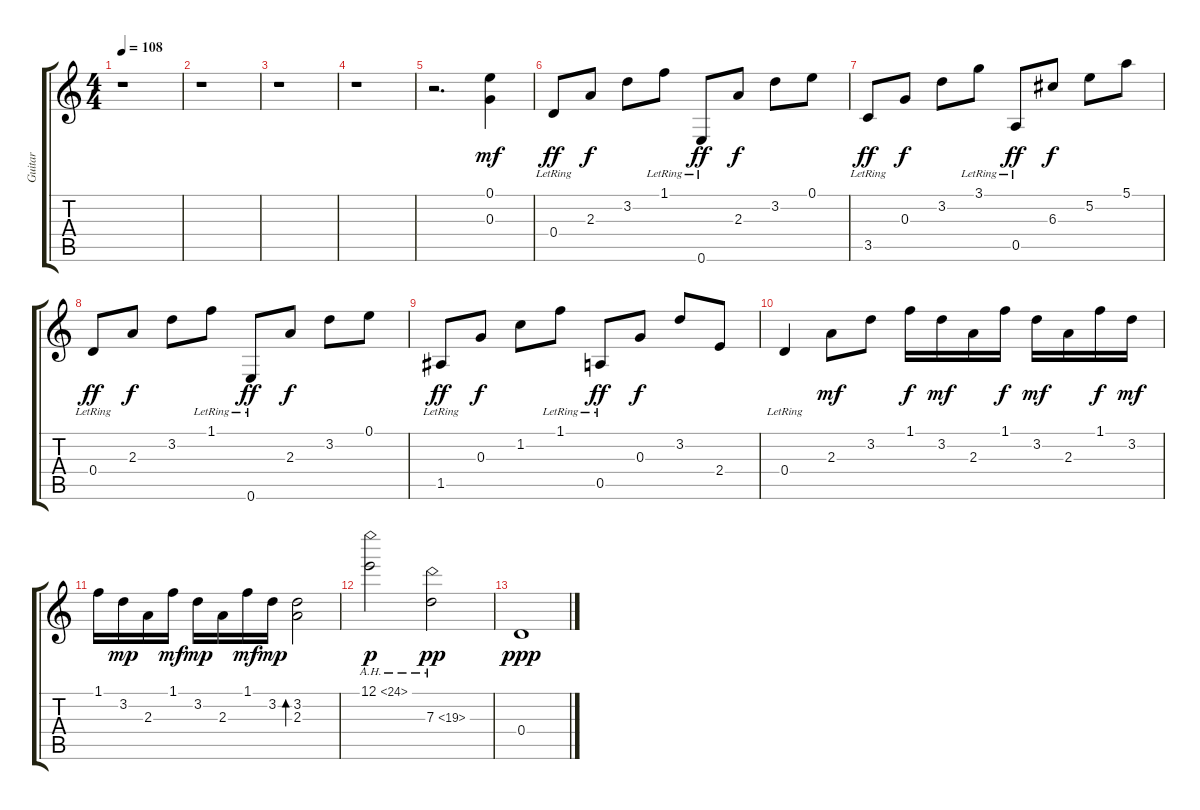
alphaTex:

\track ("Guitar" "Guitar") {instrument acousticguitarsteel}
\staff {score tabs}
\tuning (E4 B3 G3 D3 A2 E2) {hide}
\ts (4 4)
\tempo 108
\clef g2
\ks c
r.1{dy ff} |
r.1 |
r.1 |
r.1 |
r.2{d} (0.1 0.3).4{dy mf} |
0.4{lr}.8{dy ff} 2.3.8{dy f} 3.2.8 1.1{lr}.8 0.6{lr}.8{dy ff} 2.3.8{dy f} 3.2.8 0.1.8 |
3.5{lr}.8{dy ff} 0.3.8{dy f} 3.2.8 3.1{lr}.8 0.5{lr}.8{dy ff} 6.3.8{dy f} 5.2.8 5.1.8 |
0.4{lr}.8{dy ff} 2.3.8{dy f} 3.2.8 1.1{lr}.8 0.6{lr}.8{dy ff} 2.3.8{dy f} 3.2.8 0.1.8 |
1.5{lr}.8{dy ff} 0.3.8{dy f} 1.2.8 1.1{lr}.8 0.5{lr}.8{dy ff} 0.3.8{dy f} 3.2.8 2.4.8 |
0.4{lr}.4 2.3.8{dy mf} 3.2.8 1.1.16{dy f} 3.2.16{dy mf} 2.3.16 1.1.16{dy f} 3.2.16{dy mf} 2.3.16 1.1.16{dy f} 3.2.16{dy mf} |
1.1.16 3.2.16{dy mp} 2.3.16 1.1.16{dy mf} 3.2.16{dy mp} 2.3.16 1.1.16{dy mf} 3.2.16{dy mp} (3.2 2.3).2{bd 480} |
12.1{ah 12}.2{dy p} 7.3{ah 12}.2{dy pp} |
0.4.1{dy ppp}
